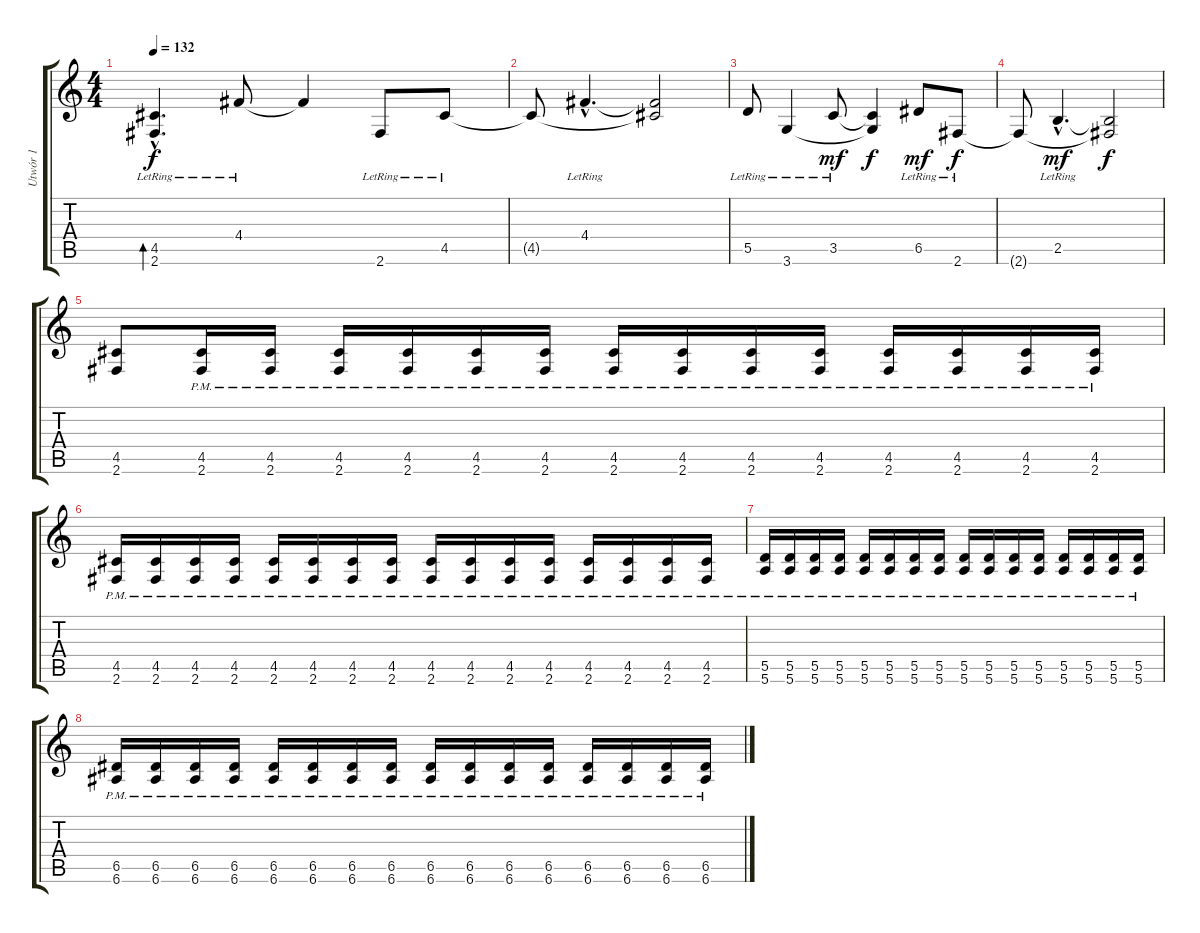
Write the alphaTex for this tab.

\track ("Utwór 1" "Utwór 1") {instrument distortionguitar}
\staff {score tabs}
\tuning (E4 B3 G3 D3 A2 E2) {hide}
\ts (4 4)
\tempo 132
\clef g2
\ks c
(4.5{hac lr} 2.6{hac lr}).4{d bd 240 dy f instrument distortionguitar} 4.4{lr}.8 4.4{t}.4 2.6{lr}.8 4.5{lr}.8 |
4.5{t}.8 4.4{hac lr}.4{d} (4.4{t} 4.5{t}).2 |
5.5{lr}.8 3.6{lr}.4 3.5{lr}.8{dy mf} (3.5{t} 3.6{t}).4{dy f} 6.5{lr}.8{dy mf} 2.6{lr}.8{dy f} |
2.6{t}.8 2.5{hac lr}.4{d dy mf} (2.5{t} 2.6{t}).2{dy f} |
(4.5 2.6).8 (4.5{pm} 2.6{pm}).16 (4.5{pm} 2.6{pm}).16 (4.5{pm} 2.6{pm}).16 (4.5{pm} 2.6{pm}).16 (4.5{pm} 2.6{pm}).16 (4.5{pm} 2.6{pm}).16 (4.5{pm} 2.6{pm}).16 (4.5{pm} 2.6{pm}).16 (4.5{pm} 2.6{pm}).16 (4.5{pm} 2.6{pm}).16 (4.5{pm} 2.6{pm}).16 (4.5{pm} 2.6{pm}).16 (4.5{pm} 2.6{pm}).16 (4.5{pm} 2.6{pm}).16 |
(4.5{pm} 2.6{pm}).16 (4.5{pm} 2.6{pm}).16 (4.5{pm} 2.6{pm}).16 (4.5{pm} 2.6{pm}).16 (4.5{pm} 2.6{pm}).16 (4.5{pm} 2.6{pm}).16 (4.5{pm} 2.6{pm}).16 (4.5{pm} 2.6{pm}).16 (4.5{pm} 2.6{pm}).16 (4.5{pm} 2.6{pm}).16 (4.5{pm} 2.6{pm}).16 (4.5{pm} 2.6{pm}).16 (4.5{pm} 2.6{pm}).16 (4.5{pm} 2.6{pm}).16 (4.5{pm} 2.6{pm}).16 (4.5{pm} 2.6{pm}).16 |
(5.5{pm} 5.6{pm}).16 (5.5{pm} 5.6{pm}).16 (5.5{pm} 5.6{pm}).16 (5.5{pm} 5.6{pm}).16 (5.5{pm} 5.6{pm}).16 (5.5{pm} 5.6{pm}).16 (5.5{pm} 5.6{pm}).16 (5.5{pm} 5.6{pm}).16 (5.5{pm} 5.6{pm}).16 (5.5{pm} 5.6{pm}).16 (5.5{pm} 5.6{pm}).16 (5.5{pm} 5.6{pm}).16 (5.5{pm} 5.6{pm}).16 (5.5{pm} 5.6{pm}).16 (5.5{pm} 5.6{pm}).16 (5.5{pm} 5.6{pm}).16 |
(6.5{pm} 6.6{pm}).16 (6.5{pm} 6.6{pm}).16 (6.5{pm} 6.6{pm}).16 (6.5{pm} 6.6{pm}).16 (6.5{pm} 6.6{pm}).16 (6.5{pm} 6.6{pm}).16 (6.5{pm} 6.6{pm}).16 (6.5{pm} 6.6{pm}).16 (6.5{pm} 6.6{pm}).16 (6.5{pm} 6.6{pm}).16 (6.5{pm} 6.6{pm}).16 (6.5{pm} 6.6{pm}).16 (6.5{pm} 6.6{pm}).16 (6.5{pm} 6.6{pm}).16 (6.5{pm} 6.6{pm}).16 (6.5{pm} 6.6{pm}).16
